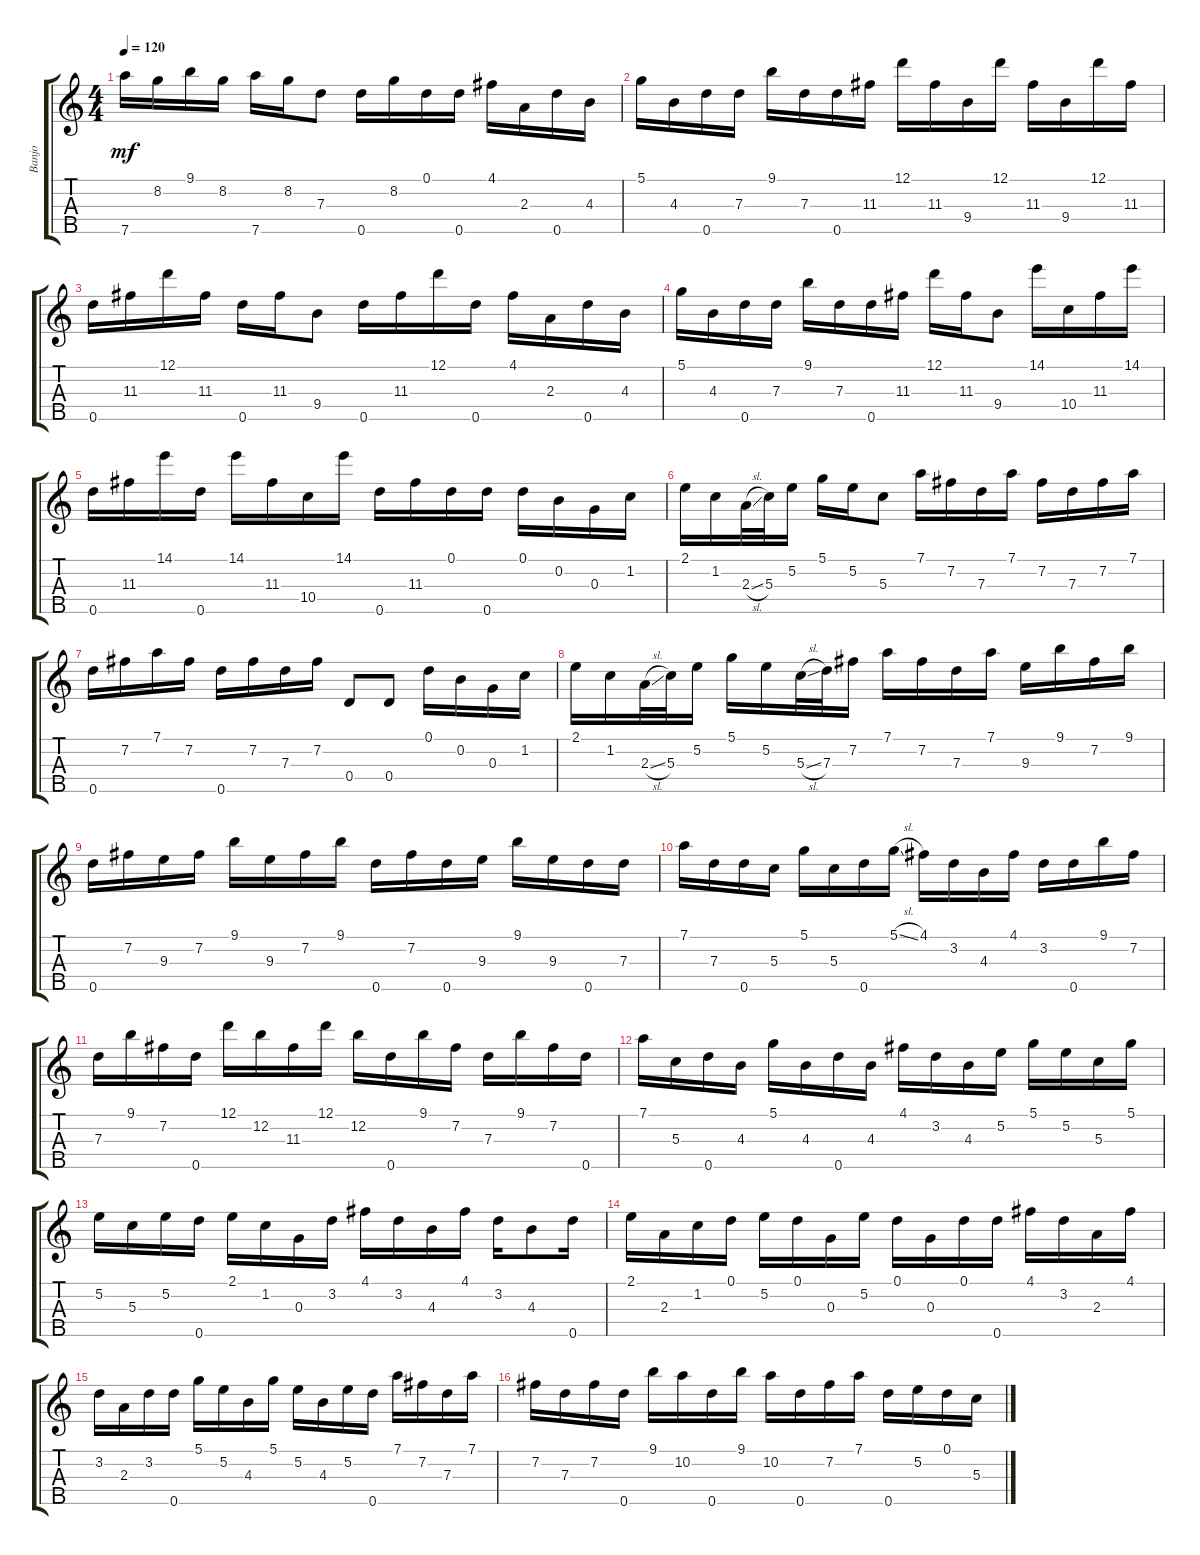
\track ("Banjo" "Banjo") {instrument banjo}
\staff {score tabs}
\tuning (D4 B3 G3 D3 D4) {hide}
\displaytranspose 12
\ts (4 4)
\tempo 120
\clef g2
\ks c
7.5.16{dy mf} 8.2.16 9.1.16 8.2.16 7.5.16 8.2.16 7.3.8 0.5.16 8.2.16 0.1.16 0.5.16 4.1.16 2.3.16 0.5.16 4.3.16 |
5.1.16 4.3.16 0.5.16 7.3.16 9.1.16 7.3.16 0.5.16 11.3.16 12.1.16 11.3.16 9.4.16 12.1.16 11.3.16 9.4.16 12.1.16 11.3.16 |
0.5.16 11.3.16 12.1.16 11.3.16 0.5.16 11.3.16 9.4.8 0.5.16 11.3.16 12.1.16 0.5.16 4.1.16 2.3.16 0.5.16 4.3.16 |
5.1.16 4.3.16 0.5.16 7.3.16 9.1.16 7.3.16 0.5.16 11.3.16 12.1.16 11.3.16 9.4.8 14.1.16 10.4.16 11.3.16 14.1.16 |
0.5.16 11.3.16 14.1.16 0.5.16 14.1.16 11.3.16 10.4.16 14.1.16 0.5.16 11.3.16 0.1.16 0.5.16 0.1.16 0.2.16 0.3.16 1.2.16 |
2.1.16 1.2.16 2.3{sl}.32 5.3.32 5.2.16 5.1.16 5.2.16 5.3.8 7.1.16 7.2.16 7.3.16 7.1.16 7.2.16 7.3.16 7.2.16 7.1.16 |
0.5.16 7.2.16 7.1.16 7.2.16 0.5.16 7.2.16 7.3.16 7.2.16 0.4.8 0.4.8 0.1.16 0.2.16 0.3.16 1.2.16 |
2.1.16 1.2.16 2.3{sl}.32 5.3.32 5.2.16 5.1.16 5.2.16 5.3{sl}.32 7.3.32 7.2.16 7.1.16 7.2.16 7.3.16 7.1.16 9.3.16 9.1.16 7.2.16 9.1.16 |
0.5.16 7.2.16 9.3.16 7.2.16 9.1.16 9.3.16 7.2.16 9.1.16 0.5.16 7.2.16 0.5.16 9.3.16 9.1.16 9.3.16 0.5.16 7.3.16 |
7.1.16 7.3.16 0.5.16 5.3.16 5.1.16 5.3.16 0.5.16 5.1{sl}.16 4.1.16 3.2.16 4.3.16 4.1.16 3.2.16 0.5.16 9.1.16 7.2.16 |
7.3.16 9.1.16 7.2.16 0.5.16 12.1.16 12.2.16 11.3.16 12.1.16 12.2.16 0.5.16 9.1.16 7.2.16 7.3.16 9.1.16 7.2.16 0.5.16 |
7.1.16 5.3.16 0.5.16 4.3.16 5.1.16 4.3.16 0.5.16 4.3.16 4.1.16 3.2.16 4.3.16 5.2.16 5.1.16 5.2.16 5.3.16 5.1.16 |
5.2.16 5.3.16 5.2.16 0.5.16 2.1.16 1.2.16 0.3.16 3.2.16 4.1.16 3.2.16 4.3.16 4.1.16 3.2.16 4.3.8 0.5.16 |
2.1.16 2.3.16 1.2.16 0.1.16 5.2.16 0.1.16 0.3.16 5.2.16 0.1.16 0.3.16 0.1.16 0.5.16 4.1.16 3.2.16 2.3.16 4.1.16 |
3.2.16 2.3.16 3.2.16 0.5.16 5.1.16 5.2.16 4.3.16 5.1.16 5.2.16 4.3.16 5.2.16 0.5.16 7.1.16 7.2.16 7.3.16 7.1.16 |
7.2.16 7.3.16 7.2.16 0.5.16 9.1.16 10.2.16 0.5.16 9.1.16 10.2.16 0.5.16 7.2.16 7.1.16 0.5.16 5.2.16 0.1.16 5.3.16
